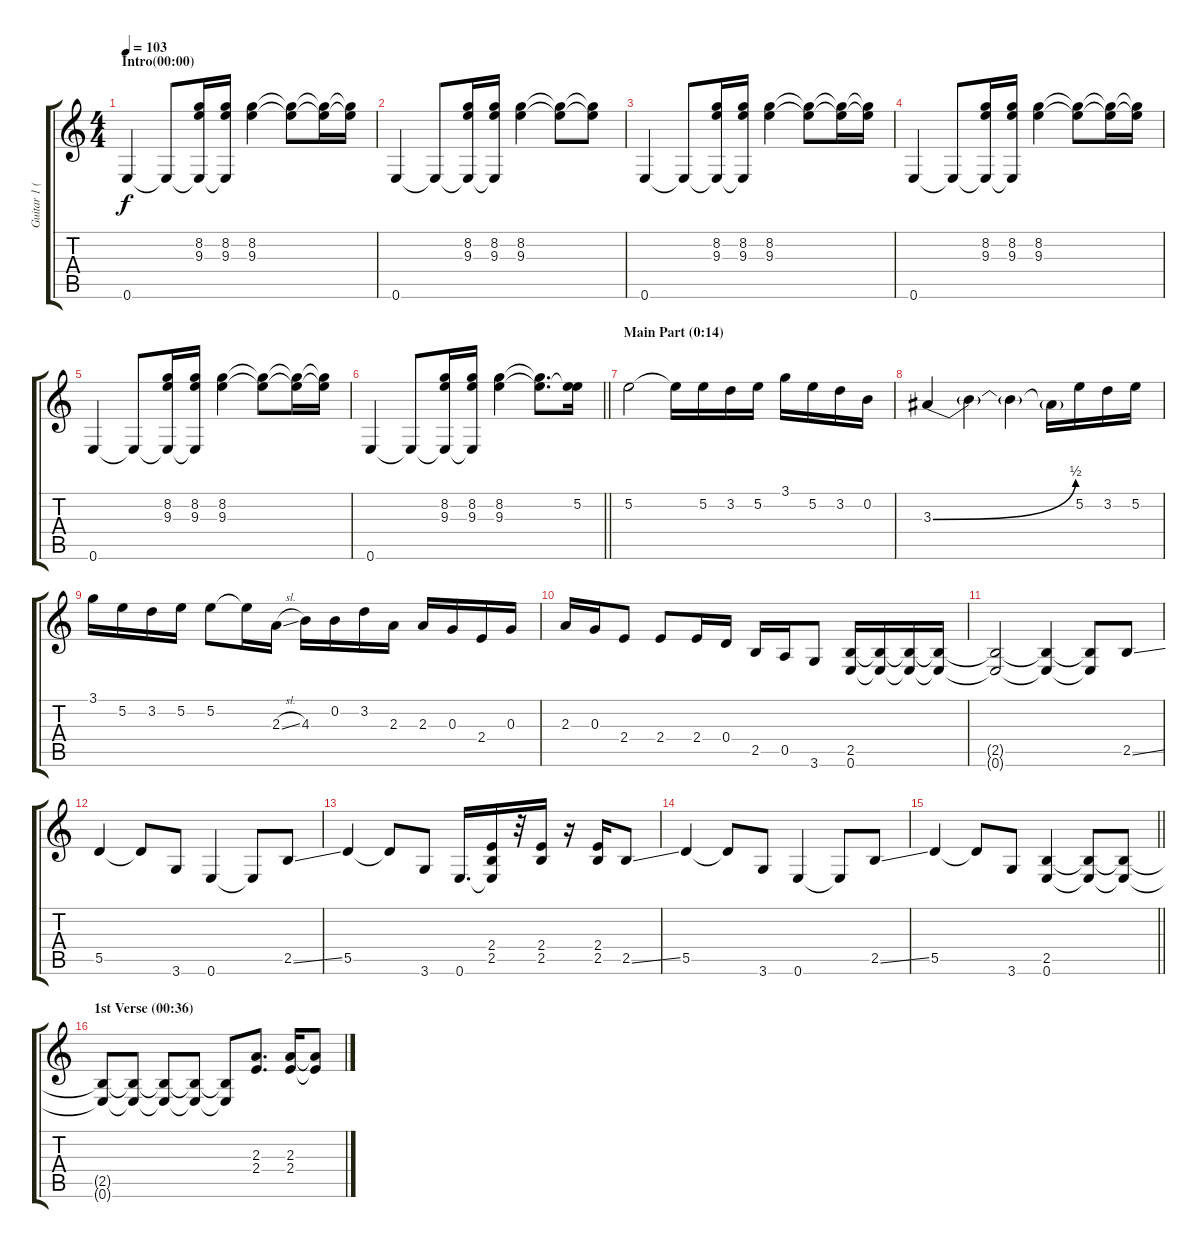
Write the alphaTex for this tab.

\track ("Guitar 1 (J. Perry)" "Guitar 1 (") {instrument overdrivenguitar}
\staff {score tabs}
\tuning (E4 B3 G3 D3 A2 E2) {hide}
\ts (4 4)
\section ("" "Intro(00:00)")
\tempo 103
\clef g2
\ks c
0.6.4{dy f instrument overdrivenguitar} 0.6{t}.8 (8.2 9.3 0.6{t}).16 (8.2 9.3 0.6{t}).16 (8.2 9.3).4 (8.2{t} 9.3{t}).8 (8.2{t} 9.3{t}).16 (8.2{t} 9.3{t}).16 |
0.6.4 0.6{t}.8 (8.2 9.3 0.6{t}).16 (8.2 9.3 0.6{t}).16 (8.2 9.3).4 (8.2{t} 9.3{t}).8 (8.2{t} 9.3{t}).8 |
0.6.4 0.6{t}.8 (8.2 9.3 0.6{t}).16 (8.2 9.3 0.6{t}).16 (8.2 9.3).4 (8.2{t} 9.3{t}).8 (8.2{t} 9.3{t}).16 (8.2{t} 9.3{t}).16 |
0.6.4 0.6{t}.8 (8.2 9.3 0.6{t}).16 (8.2 9.3 0.6{t}).16 (8.2 9.3).4 (8.2{t} 9.3{t}).8 (8.2{t} 9.3{t}).16 (8.2{t} 9.3{t}).16 |
0.6.4 0.6{t}.8 (8.2 9.3 0.6{t}).16 (8.2 9.3 0.6{t}).16 (8.2 9.3).4 (8.2{t} 9.3{t}).8 (8.2{t} 9.3{t}).16 (8.2{t} 9.3{t}).16 |
\barLineRight lightlight
0.6.4 0.6{t}.8 (8.2 9.3 0.6{t}).16 (8.2 9.3 0.6{t}).16 (8.2 9.3).4 (8.2{t} 9.3{t}).8{d} (5.2 9.3{t}).16 |
\section ("" "Main Part (0:14)")
5.2.2 5.2{t}.16 5.2.16 3.2.16 5.2.16 3.1.16 5.2.16 3.2.16 0.2.16 |
3.3{be (bend 0 0 60 2)}.4 3.3{t}.4 3.3{t}.4 3.3{t}.16 5.2.16 3.2.16 5.2.16 |
3.1.16 5.2.16 3.2.16 5.2.16 5.2.8 5.2{t}.16 2.3{sl}.16 4.3.16 0.2.16 3.2.16 2.3.16 2.3.16 0.3.16 2.4.16 0.3.16 |
2.3.16 0.3.16 2.4.8 2.4.8 2.4.16 0.4.16 2.5.16 0.5.16 3.6.8 (2.5 0.6).16{volume 10} (2.5{t} 0.6{t}).16 (2.5{t} 0.6{t}).16 (2.5{t} 0.6{t}).16 |
(2.5{t} 0.6{t}).2 (2.5{t} 0.6{t}).4 (2.5{t} 0.6{t}).8 2.5{ss}.8 |
5.5.4 5.5{t}.8 3.6.8 0.6.4 0.6{t}.8 2.5{ss}.8 |
5.5.4 5.5{t}.8 3.6.8 0.6.16{d} (2.4 2.5 0.6{t}).16 r.32 (2.4 2.5).16 r.16 (2.4 2.5).16 2.5{ss}.8 |
5.5.4 5.5{t}.8 3.6.8 0.6.4 0.6{t}.8 2.5{ss}.8 |
\barLineRight lightlight
5.5.4 5.5{t}.8 3.6.8 (2.5 0.6).4{volume 9} (2.5{t} 0.6{t}).8 (2.5{t} 0.6{t}).8 |
\section ("" "1st Verse (00:36)")
(2.5{t} 0.6{t}).8 (2.5{t} 0.6{t}).8 (2.5{t} 0.6{t}).8 (2.5{t} 0.6{t}).8 (2.5{t} 0.6{t}).8 (2.3 2.4).8{d volume 13} (2.3 2.4).16 (2.3{t} 2.4{t}).8
